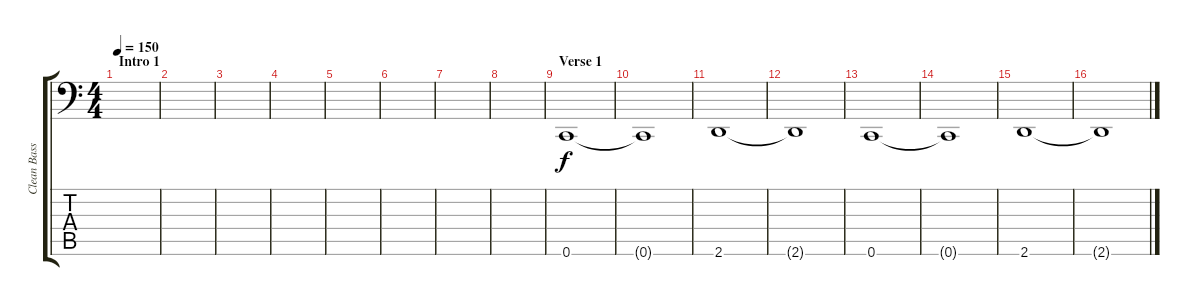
\track ("Clean Bass" "Clean Bass") {instrument electricbasspick}
\staff {score tabs}
\tuning (D3 A2 F2 C2 G1 C1) {hide}
\ts (4 4)
\section ("" "Intro 1")
\tempo 150
\clef f4
\ks c
|
|
|
|
|
|
|
|
\section ("" "Verse 1")
0.6.1 |
0.6{t}.1 |
2.6.1 |
2.6{t}.1 |
0.6.1 |
0.6{t}.1 |
2.6.1 |
2.6{t}.1
